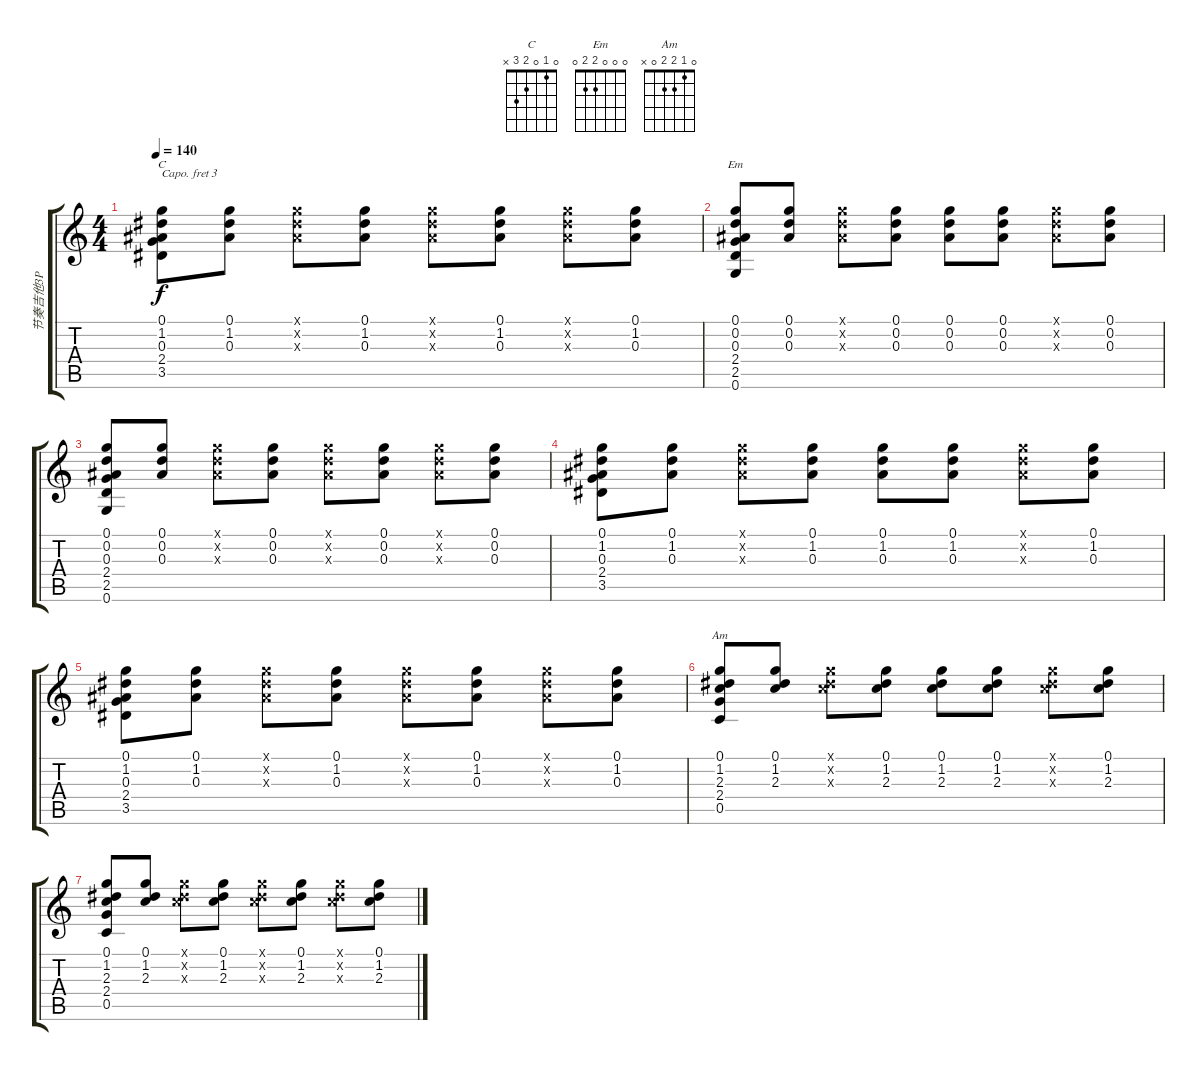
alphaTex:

\track ("节奏吉他3P" "节奏吉他3P") {instrument acousticguitarnylon}
\staff {score tabs}
\capo 3
\tuning (E4 B3 G3 D3 A2 E2) {hide}
\chord ("C" 0 1 0 2 3 x)
\chord ("Em" 0 0 0 2 2 0)
\chord ("Am" 0 1 2 2 0 x)
\ts (4 4)
\tempo 140
\clef g2
\ks c
(0.1 1.2 0.3 2.4 3.5).8{ch "C" dy f volume 12} (0.1 1.2 0.3).8 (0.1{x} 1.2{x} 0.3{x}).8 (0.1 1.2 0.3).8 (0.1{x} 1.2{x} 0.3{x}).8 (0.1 1.2 0.3).8 (0.1{x} 1.2{x} 0.3{x}).8 (0.1 1.2 0.3).8 |
(0.1 0.2 0.3 2.4 2.5 0.6).8{ch "Em" volume 9} (0.1 0.2 0.3).8 (0.1{x} 0.2{x} 0.3{x}).8 (0.1 0.2 0.3).8 (0.1 0.2 0.3).8 (0.1 0.2 0.3).8 (0.1{x} 0.2{x} 0.3{x}).8 (0.1 0.2 0.3).8 |
(0.1 0.2 0.3 2.4 2.5 0.6).8{volume 6} (0.1 0.2 0.3).8 (0.1{x} 0.2{x} 0.3{x}).8 (0.1 0.2 0.3).8 (0.1{x} 0.2{x} 0.3{x}).8 (0.1 0.2 0.3).8 (0.1{x} 0.2{x} 0.3{x}).8 (0.1 0.2 0.3).8 |
(0.1 1.2 0.3 2.4 3.5).8{volume 5} (0.1 1.2 0.3).8 (0.1{x} 1.2{x} 0.3{x}).8 (0.1 1.2 0.3).8 (0.1 1.2 0.3).8 (0.1 1.2 0.3).8 (0.1{x} 1.2{x} 0.3{x}).8 (0.1 1.2 0.3).8 |
(0.1 1.2 0.3 2.4 3.5).8{volume 3} (0.1 1.2 0.3).8 (0.1{x} 1.2{x} 0.3{x}).8 (0.1 1.2 0.3).8 (0.1{x} 1.2{x} 0.3{x}).8 (0.1 1.2 0.3).8 (0.1{x} 1.2{x} 0.3{x}).8 (0.1 1.2 0.3).8 |
(0.1 1.2 2.3 2.4 0.5).8{ch "Am" volume 1} (0.1 1.2 2.3).8 (0.1{x} 1.2{x} 2.3{x}).8 (0.1 1.2 2.3).8 (0.1 1.2 2.3).8 (0.1 1.2 2.3).8 (0.1{x} 1.2{x} 2.3{x}).8 (0.1 1.2 2.3).8 |
(0.1 1.2 2.3 2.4 0.5).8{volume 0} (0.1 1.2 2.3).8 (0.1{x} 1.2{x} 2.3{x}).8 (0.1 1.2 2.3).8 (0.1{x} 1.2{x} 2.3{x}).8 (0.1 1.2 2.3).8 (0.1{x} 1.2{x} 2.3{x}).8 (0.1 1.2 2.3).8
